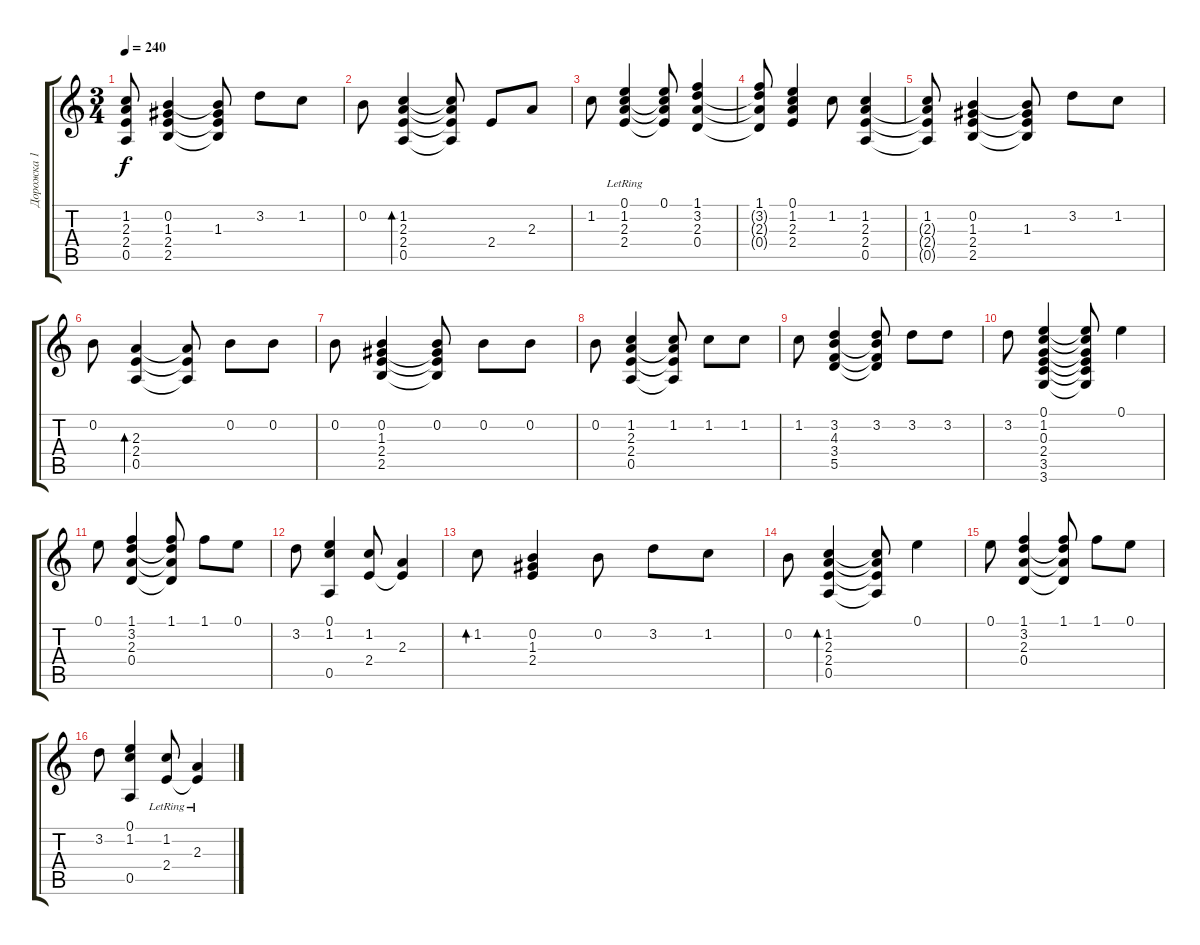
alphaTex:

\track ("Дорожка 1" "Дорожка 1") {instrument acousticguitarnylon}
\staff {score tabs}
\tuning (E4 B3 G3 D3 A2 E2) {hide}
\ts (3 4)
\tempo 240
\clef g2
\ks c
(1.2 2.3{t} 2.4{t} 0.5{t}).8{dy f} (0.2 1.3 2.4 2.5).4 (0.2{t} 1.3 2.4{t} 2.5{t}).8 3.2.8 1.2.8 |
0.2.8 (1.2 2.3 2.4 0.5).4{bd 240} (1.2{t} 2.3{t} 2.4{t} 0.5{t}).8 2.4.8 2.3.8 |
1.2.8 (0.1{lr} 1.2{lr} 2.3{lr} 2.4).4 (0.1 1.2{t} 2.3{t} 2.4{t}).8 (1.1 3.2 2.3 0.4).4 |
(1.1 3.2{t} 2.3{t} 0.4{t}).8 (0.1 1.2 2.3 2.4).4 1.2.8 (1.2 2.3 2.4 0.5).4 |
(1.2 2.3{t} 2.4{t} 0.5{t}).8 (0.2 1.3 2.4 2.5).4 (0.2{t} 1.3 2.4{t} 2.5{t}).8 3.2.8 1.2.8 |
0.2.8 (2.3 2.4 0.5).4{bd 240} (2.3{t} 2.4{t} 0.5{t}).8 0.2.8 0.2.8 |
0.2.8 (0.2 1.3 2.4 2.5).4 (0.2 1.3{t} 2.4{t} 2.5{t}).8 0.2.8 0.2.8 |
0.2.8 (1.2 2.3 2.4 0.5).4 (1.2 2.3{t} 2.4{t} 0.5{t}).8 1.2.8 1.2.8 |
1.2.8 (3.2 4.3 3.4 5.5).4 (3.2 4.3{t} 3.4{t} 5.5{t}).8 3.2.8 3.2.8 |
3.2.8 (0.1 1.2 0.3 2.4 3.5 3.6).4 (0.1{t} 1.2{t} 0.3{t} 2.4{t} 3.5{t} 3.6{t}).8 0.1.4 |
0.1.8 (1.1 3.2 2.3 0.4).4 (1.1 3.2{t} 2.3{t} 0.4{t}).8 1.1.8 0.1.8 |
3.2.8 (0.1 1.2 0.5).4 (1.2 2.4).8 (2.3 2.4{t}).4 |
1.2.8{bd 240} (0.2 1.3 2.4).4 0.2.8 3.2.8 1.2.8 |
0.2.8 (1.2 2.3 2.4 0.5).4{bd 480} (1.2{t} 2.3{t} 2.4{t} 0.5{t}).8 0.1.4 |
0.1.8 (1.1 3.2 2.3 0.4).4 (1.1 3.2{t} 2.3{t} 0.4{t}).8 1.1.8 0.1.8 |
3.2.8 (0.1 1.2 0.5).4 (1.2 2.4{lr}).8 (2.3{lr} 2.4{t}).4
